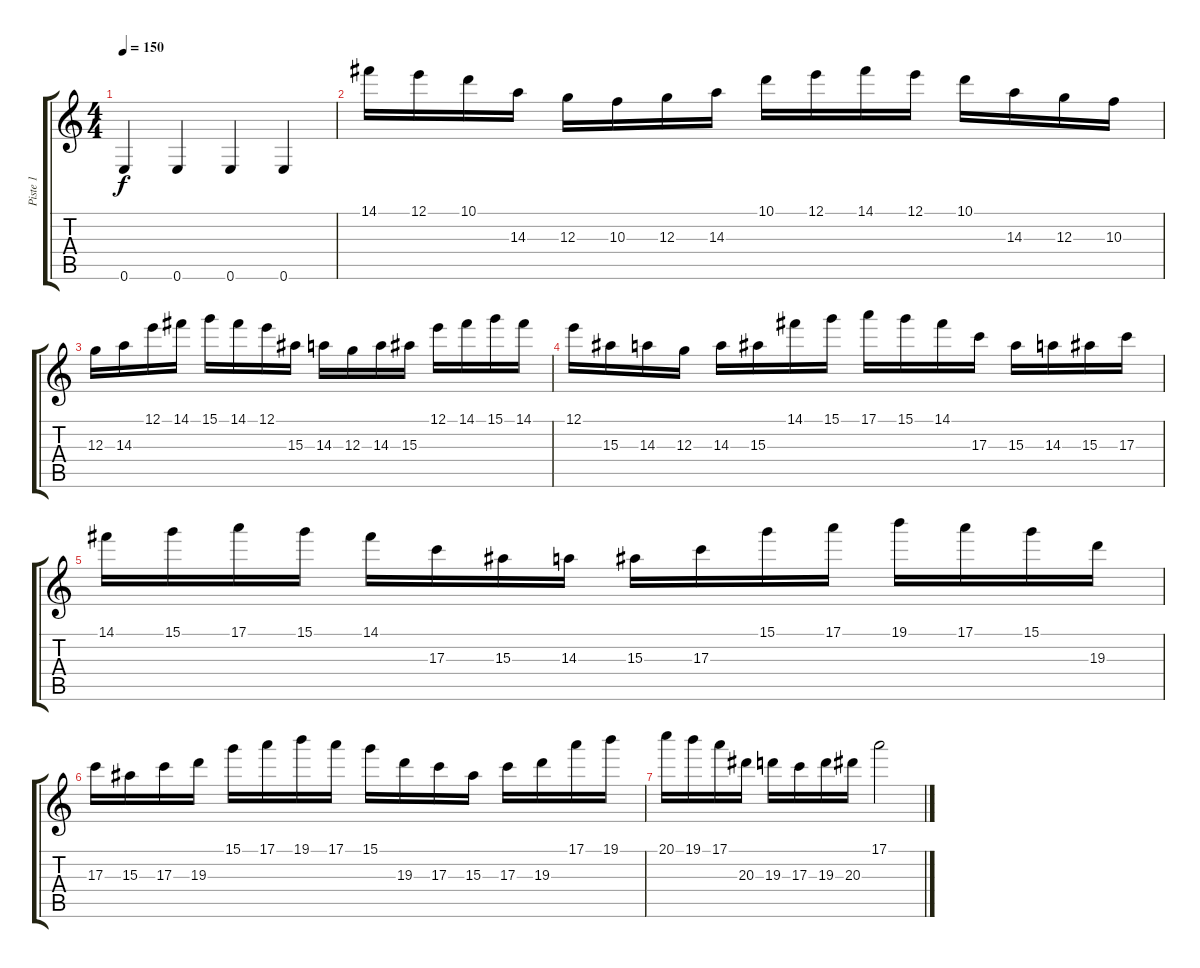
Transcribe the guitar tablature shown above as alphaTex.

\track ("Piste 1" "Piste 1") {instrument distortionguitar}
\staff {score tabs}
\tuning (E4 B3 G3 D3 A2 E2) {hide}
\ts (4 4)
\tempo 150
\clef g2
\ks c
0.6.4{dy f instrument distortionguitar} 0.6.4 0.6.4 0.6.4 |
14.1.16 12.1.16 10.1.16 14.3.16 12.3.16 10.3.16 12.3.16 14.3.16 10.1.16 12.1.16 14.1.16 12.1.16 10.1.16 14.3.16 12.3.16 10.3.16 |
12.3.16 14.3.16 12.1.16 14.1.16 15.1.16 14.1.16 12.1.16 15.3.16 14.3.16 12.3.16 14.3.16 15.3.16 12.1.16 14.1.16 15.1.16 14.1.16 |
12.1.16 15.3.16 14.3.16 12.3.16 14.3.16 15.3.16 14.1.16 15.1.16 17.1.16 15.1.16 14.1.16 17.3.16 15.3.16 14.3.16 15.3.16 17.3.16 |
14.1.16 15.1.16 17.1.16 15.1.16 14.1.16 17.3.16 15.3.16 14.3.16 15.3.16 17.3.16 15.1.16 17.1.16 19.1.16 17.1.16 15.1.16 19.3.16 |
17.3.16 15.3.16 17.3.16 19.3.16 15.1.16 17.1.16 19.1.16 17.1.16 15.1.16 19.3.16 17.3.16 15.3.16 17.3.16 19.3.16 17.1.16 19.1.16 |
20.1.16 19.1.16 17.1.16 20.3.16 19.3.16 17.3.16 19.3.16 20.3.16 17.1.2
